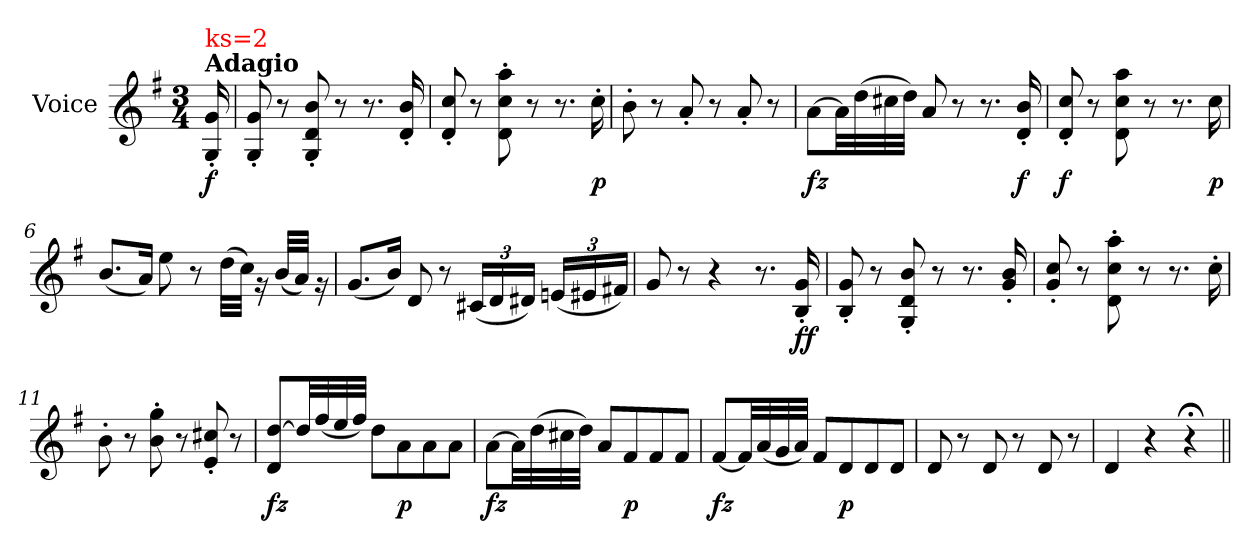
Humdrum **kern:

**kern	**dynam
*part1	*part1
*staff1	*staff1
*I"Voice	*
*I'V	*
*clefG2	*
*k[f#]	*
*M3/4	*
=	=
!LO:TX:a:B:t=Adagio	!
!LO:TX:a:color=#FF0000:t=ks=2	!
!	!LO:DY:b
16G/' 16g/'	f
=1	=1
8G/' 8g/'	.
8r	.
8G/' 8d/' 8b/'	.
8r	.
8.r	.
16d/' 16b/'	.
=2	=2
8d/' 8cc/'	.
8r	.
8d\' 8cc\' 8aa\'	.
8r	.
8.r	.
!	!LO:DY:b
16cc'\	p
=3	=3
8b'\	.
8r	.
8a'/	.
8r	.
8a'/	.
8r	.
=4	=4
!	!LO:DY:b
[8a\L	fz
32a\LL]	.
(>32dd\	.
32cc#X\	.
32dd\JJJ)	.
8a/	.
8r	.
8.r	.
!	!LO:DY:b
16d/' 16b/'	f
!!LO:LB:g=z
=5	=5
!	!LO:DY:b
8d/' 8cc/'	f
8r	.
8d\ 8cc\ 8aa\	.
8r	.
8.r	.
!	!LO:DY:b
16cc\	p
=6	=6
(<8.b/L	.
16a/Jk)	.
8ee\	.
8r	.
(>32dd\LLL	.
32cc\JJJ)	.
16rg	.
(<32b/LLL	.
32a/JJJ)	.
16rg	.
=7	=7
(<8.g/L	.
16b/Jk)	.
8d/	.
8r	.
*Xbrackettup	*
(<24c#X/LL	.
24d/	.
24d#Xi/JJ)	.
(<24en/LL	.
24e#Xi/	.
24f#X/JJ)	.
=8	=8
8g/	.
8r	.
4r	.
8.r	.
!	!LO:DY:b
!	!LO:DY:n=1:b
16B/' 16g/'	f f
!!LO:LB:g=z
=9	=9
8B/' 8g/'	.
8r	.
8G/' 8d/' 8b/'	.
8r	.
8.r	.
16g/' 16b/'	.
=10	=10
8g/' 8cc/'	.
8r	.
8d\' 8cc\' 8aa\'	.
8r	.
8.r	.
16cc'\	.
=11	=11
8b'\	.
8r	.
8b\' 8gg\'	.
8r	.
8e/' 8cc#X/'	.
8r	.
=12	=12
!	!LO:DY:b
8d/ [8dd/L	fz
32dd/LL]	.
(<32ff#/	.
32ee/	.
32ff#/JJJ)	.
8dd\L	.
!	!LO:DY:b
8a\	p
8a\	.
8a\J	.
!!LO:LB:g=z
=13	=13
!	!LO:DY:b
[8a\L	fz
32a\LL]	.
(>32dd\	.
32cc#X\	.
32dd\JJJ)	.
8a/L	.
!	!LO:DY:b
8f#/	p
8f#/	.
8f#/J	.
=14	=14
!	!LO:DY:b
[8f#/L	fz
32f#/LL]	.
(<32a/	.
32g/	.
32a/JJJ)	.
8f#/L	.
!	!LO:DY:b
8d/	p
8d/	.
8d/J	.
=15	=15
8d/	.
8r	.
8d/	.
8r	.
8d/	.
8r	.
=16	=16
4d/	.
4r	.
4r;<	.
=||	=||
*-	*-
